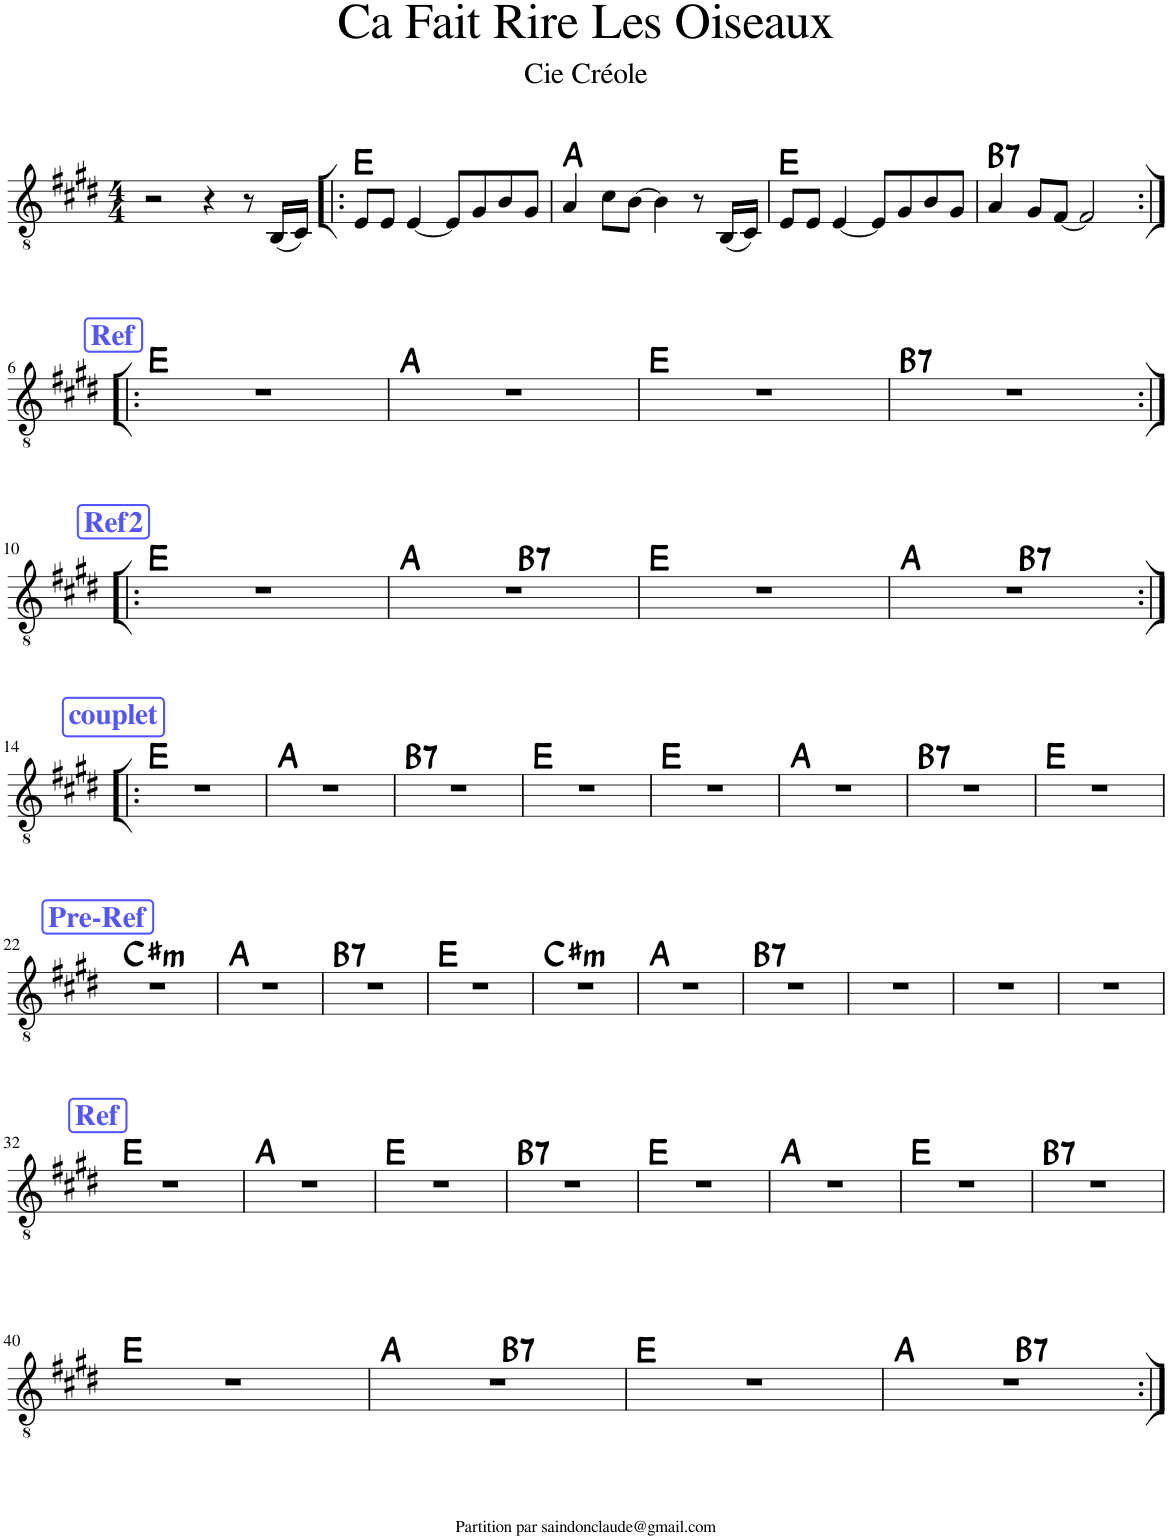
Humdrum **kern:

**kern	**harte
*part1	*part1
*staff1	*
*I"Classical Guitar	*
*I'Guit.	*
*clefGv2	*
*k[f#c#g#d#]	*
*M4/4	*
=1	=1
2r	.
4r	.
8r	.
(16BB/LL	.
16C#/JJ)	.
=2!|:	=2!|:
8E/L	E:maj
8E/J	.
[4E/	.
8E/L]	.
8G#/	.
8B/	.
8G#/J	.
=3	=3
4A/	A:maj
8c#\L	.
[8B\J	.
4B\]	.
8r	.
(16BB/LL	.
16C#/JJ)	.
=4	=4
8E/L	E:maj
8E/J	.
[4E/	.
8E/L]	.
8G#/	.
8B/	.
8G#/J	.
=5	=5
!	!LO:H:kt=7
4A/	B:7
8G#/L	.
[8F#/J	.
2F#/]	.
!!LO:LB:g=z
!!LO:REH:place=s1:a:B:cj:color=#5555FF:fs=14:t=Ref
=6:|!|:	=6:|!|:
1r	E:maj
=7	=7
1r	A:maj
=8	=8
1r	E:maj
=9	=9
!	!LO:H:kt=7
1r	B:7
!!LO:LB:g=z
!!LO:REH:place=s1:a:B:cj:color=#5555FF:fs=14:t=Ref2
=10:|!|:	=10:|!|:
1r	E:maj
=11	=11
*^	*
1r	2ryy	A:maj
!	!	!LO:H:kt=7
.	2ryy	B:7
*v	*v	*
=12	=12
1r	E:maj
=13	=13
*^	*
1r	2ryy	A:maj
!	!	!LO:H:kt=7
.	2ryy	B:7
*v	*v	*
!!LO:LB:g=z
!!LO:REH:place=s1:a:B:cj:color=#5555FF:fs=14:t=couplet
=14:|!|:	=14:|!|:
1r	E:maj
=15	=15
1r	A:maj
=16	=16
!	!LO:H:kt=7
1r	B:7
=17	=17
1r	E:maj
=18	=18
1r	E:maj
=19	=19
1r	A:maj
=20	=20
!	!LO:H:kt=7
1r	B:7
=21	=21
1r	E:maj
!!LO:LB:g=z
!!LO:REH:place=s1:a:B:cj:color=#5555FF:fs=14:t=Pre-Ref
=22	=22
!	!LO:H:kt=m
1r	C#:min
=23	=23
1r	A:maj
=24	=24
!	!LO:H:kt=7
1r	B:7
=25	=25
1r	E:maj
=26	=26
!	!LO:H:kt=m
1r	C#:min
=27	=27
1r	A:maj
=28	=28
!	!LO:H:kt=7
1r	B:7
=29	=29
1r	.
=30	=30
1r	.
=31	=31
1r	.
!!LO:LB:g=z
!!LO:REH:place=s1:a:B:cj:color=#5555FF:fs=14:t=Ref
=32	=32
1r	E:maj
=33	=33
1r	A:maj
=34	=34
1r	E:maj
=35	=35
!	!LO:H:kt=7
1r	B:7
=36	=36
1r	E:maj
=37	=37
1r	A:maj
=38	=38
1r	E:maj
=39	=39
!	!LO:H:kt=7
1r	B:7
!!LO:LB:g=z
=40	=40
1r	E:maj
=41	=41
*^	*
1r	2ryy	A:maj
!	!	!LO:H:kt=7
.	2ryy	B:7
*v	*v	*
=42	=42
1r	E:maj
=43	=43
*^	*
1r	2ryy	A:maj
!	!	!LO:H:kt=7
.	2ryy	B:7
*v	*v	*
=:|!	=:|!
*-	*-
